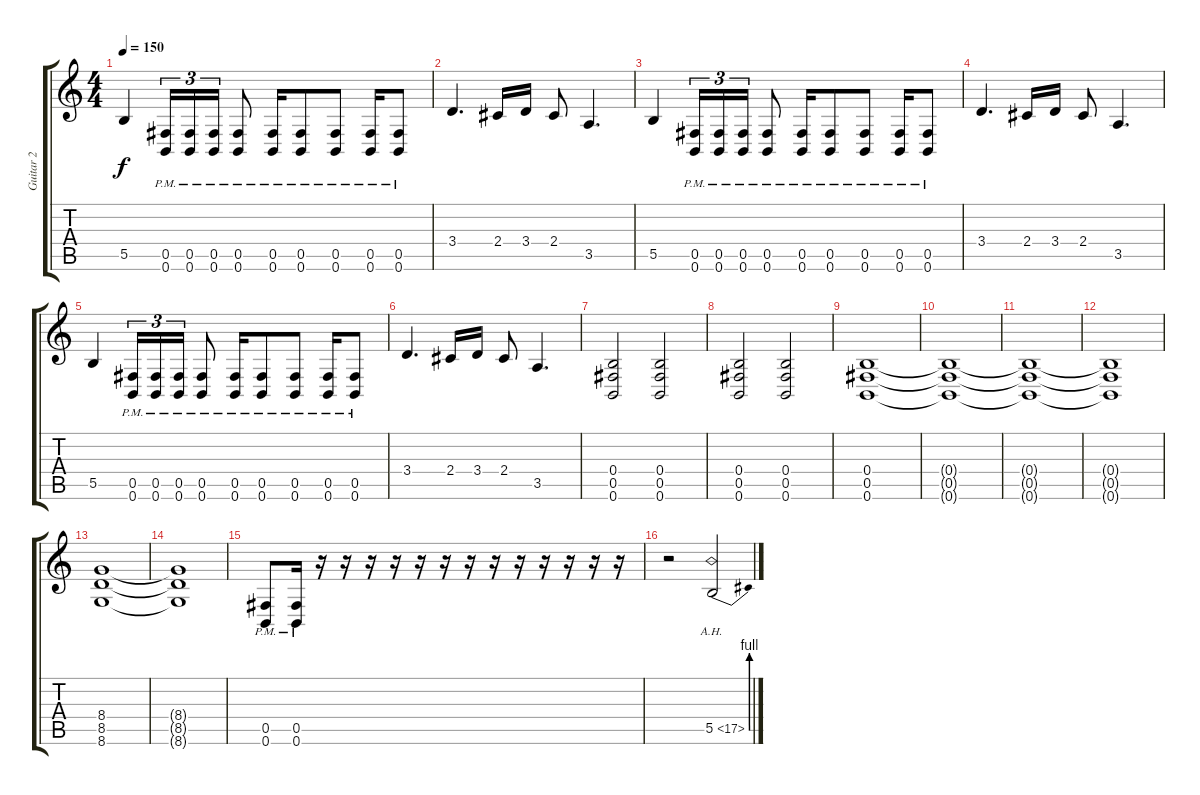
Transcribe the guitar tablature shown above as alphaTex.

\track ("Guitar 2" "Guitar 2") {instrument distortionguitar}
\staff {score tabs}
\tuning (Db4 Ab3 E3 B2 Gb2 B1) {hide}
\ts (4 4)
\tempo 150
\clef g2
\ks c
5.5.4{dy f} (0.5{pm} 0.6{pm}).16{tu (3 2)} (0.5{pm} 0.6{pm}).16{tu (3 2)} (0.5{pm} 0.6{pm}).16{tu (3 2)} (0.5{pm} 0.6{pm}).8 (0.5{pm} 0.6{pm}).16 (0.5{pm} 0.6{pm}).8 (0.5{pm} 0.6{pm}).8 (0.5{pm} 0.6{pm}).16 (0.5{pm} 0.6{pm}).8 |
3.4.4{d} 2.4.16 3.4.16 2.4.8 3.5.4{d} |
5.5.4 (0.5{pm} 0.6{pm}).16{tu (3 2)} (0.5{pm} 0.6{pm}).16{tu (3 2)} (0.5{pm} 0.6{pm}).16{tu (3 2)} (0.5{pm} 0.6{pm}).8 (0.5{pm} 0.6{pm}).16 (0.5{pm} 0.6{pm}).8 (0.5{pm} 0.6{pm}).8 (0.5{pm} 0.6{pm}).16 (0.5{pm} 0.6{pm}).8 |
3.4.4{d} 2.4.16 3.4.16 2.4.8 3.5.4{d} |
5.5.4 (0.5{pm} 0.6{pm}).16{tu (3 2)} (0.5{pm} 0.6{pm}).16{tu (3 2)} (0.5{pm} 0.6{pm}).16{tu (3 2)} (0.5{pm} 0.6{pm}).8 (0.5{pm} 0.6{pm}).16 (0.5{pm} 0.6{pm}).8 (0.5{pm} 0.6{pm}).8 (0.5{pm} 0.6{pm}).16 (0.5{pm} 0.6{pm}).8 |
3.4.4{d} 2.4.16 3.4.16 2.4.8 3.5.4{d} |
(0.4 0.5 0.6).2 (0.4 0.5 0.6).2 |
(0.4 0.5 0.6).2 (0.4 0.5 0.6).2 |
(0.4 0.5 0.6).1 |
(0.4{t} 0.5{t} 0.6{t}).1 |
(0.4{t} 0.5{t} 0.6{t}).1 |
(0.4{t} 0.5{t} 0.6{t}).1 |
(8.4 8.5 8.6).1 |
(8.4{t} 8.5{t} 8.6{t}).1 |
(0.5{pm} 0.6{pm}).8 (0.5{pm} 0.6{pm}).16 r.16 r.16 r.16 r.16 r.16 r.16 r.16 r.16 r.16 r.16 r.16 r.16 r.16 |
r.2 5.5{be (bend 0 0 60 4) ah 12}.2
